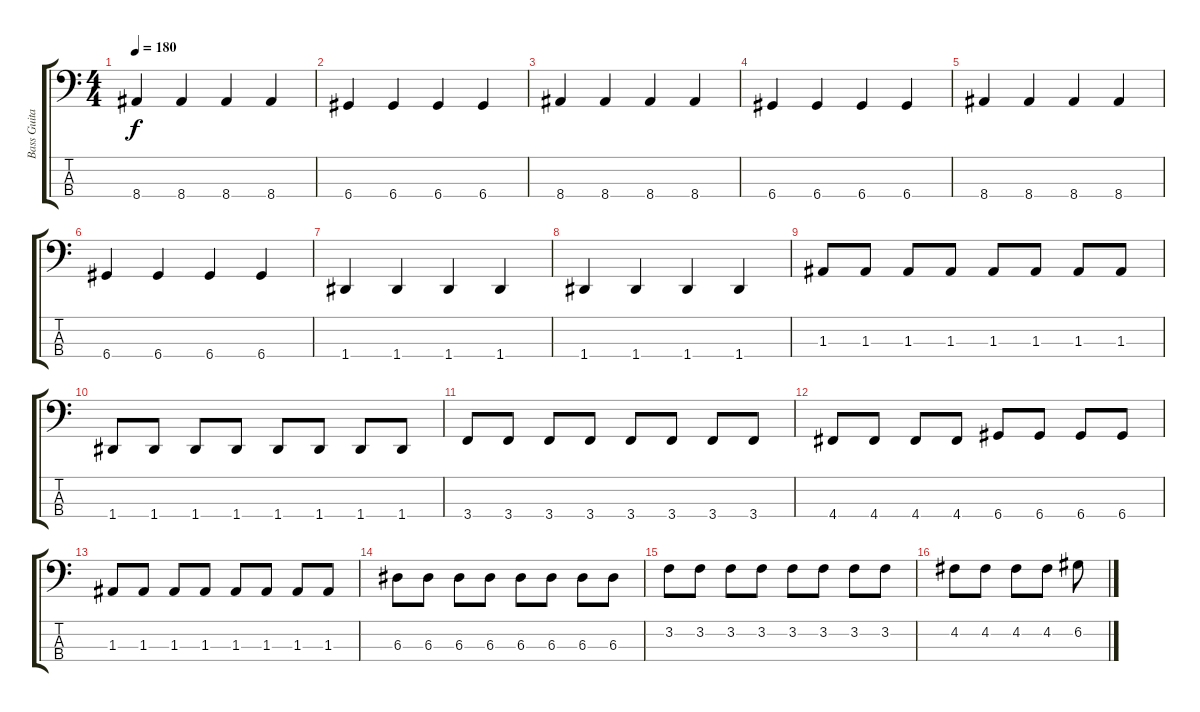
\track ("Bass Guitarist" "Bass Guita") {instrument electricbassfinger}
\staff {score tabs}
\tuning (G2 D2 A1 D1) {hide}
\ts (4 4)
\tempo 180
\clef f4
\ks c
8.4.4{dy f} 8.4.4 8.4.4 8.4.4 |
6.4.4 6.4.4 6.4.4 6.4.4 |
8.4.4 8.4.4 8.4.4 8.4.4 |
6.4.4 6.4.4 6.4.4 6.4.4 |
8.4.4 8.4.4 8.4.4 8.4.4 |
6.4.4 6.4.4 6.4.4 6.4.4 |
1.4.4 1.4.4 1.4.4 1.4.4 |
1.4.4 1.4.4 1.4.4 1.4.4 |
1.3.8 1.3.8 1.3.8 1.3.8 1.3.8 1.3.8 1.3.8 1.3.8 |
1.4.8 1.4.8 1.4.8 1.4.8 1.4.8 1.4.8 1.4.8 1.4.8 |
3.4.8 3.4.8 3.4.8 3.4.8 3.4.8 3.4.8 3.4.8 3.4.8 |
4.4.8 4.4.8 4.4.8 4.4.8 6.4.8 6.4.8 6.4.8 6.4.8 |
1.3.8 1.3.8 1.3.8 1.3.8 1.3.8 1.3.8 1.3.8 1.3.8 |
6.3.8 6.3.8 6.3.8 6.3.8 6.3.8 6.3.8 6.3.8 6.3.8 |
3.2.8 3.2.8 3.2.8 3.2.8 3.2.8 3.2.8 3.2.8 3.2.8 |
4.2.8 4.2.8 4.2.8 4.2.8 6.2.8
